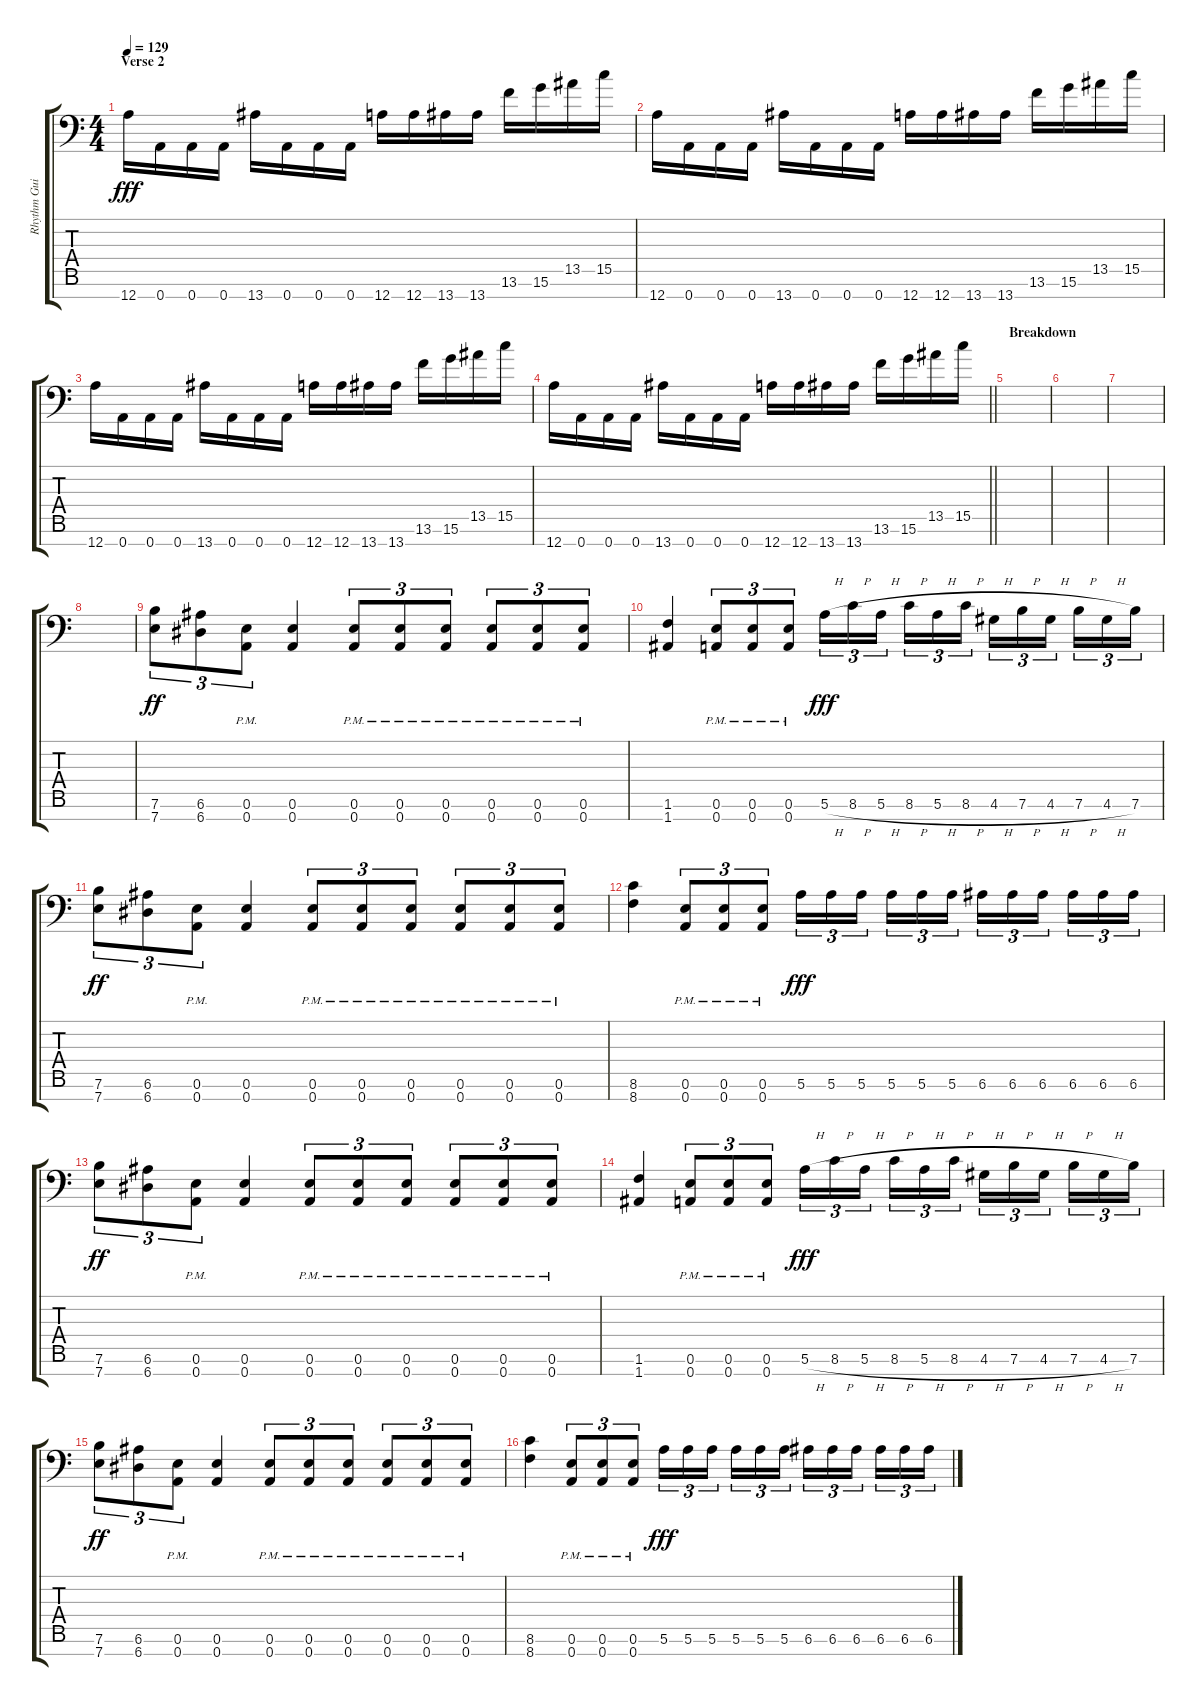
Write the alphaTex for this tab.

\track ("Rhythm Guitar 2" "Rhythm Gui") {instrument overdrivenguitar}
\staff {score tabs}
\tuning (E4 B3 G3 D3 A2 E2 A1) {hide}
\ts (4 4)
\section ("" "Verse 2")
\tempo 129
\clef f4
\ks c
12.7.16{dy fff} 0.7.16 0.7.16 0.7.16 13.7.16 0.7.16 0.7.16 0.7.16 12.7.16 12.7.16 13.7.16 13.7.16 13.6.16 15.6.16 13.5.16 15.5.16 |
12.7.16 0.7.16 0.7.16 0.7.16 13.7.16 0.7.16 0.7.16 0.7.16 12.7.16 12.7.16 13.7.16 13.7.16 13.6.16 15.6.16 13.5.16 15.5.16 |
12.7.16 0.7.16 0.7.16 0.7.16 13.7.16 0.7.16 0.7.16 0.7.16 12.7.16 12.7.16 13.7.16 13.7.16 13.6.16 15.6.16 13.5.16 15.5.16 |
\barLineRight lightlight
12.7.16 0.7.16 0.7.16 0.7.16 13.7.16 0.7.16 0.7.16 0.7.16 12.7.16 12.7.16 13.7.16 13.7.16 13.6.16 15.6.16 13.5.16 15.5.16 |
\section ("" "Breakdown")
|
|
|
|
(7.6 7.7).8{tu (3 2) dy ff} (6.6 6.7).8{tu (3 2)} (0.6{pm} 0.7{pm}).8{tu (3 2)} (0.6 0.7).4 (0.6{pm} 0.7{pm}).8{tu (3 2)} (0.6{pm} 0.7{pm}).8{tu (3 2)} (0.6{pm} 0.7{pm}).8{tu (3 2)} (0.6{pm} 0.7{pm}).8{tu (3 2)} (0.6{pm} 0.7{pm}).8{tu (3 2)} (0.6{pm} 0.7{pm}).8{tu (3 2)} |
(1.6 1.7).4 (0.6{pm} 0.7{pm}).8{tu (3 2)} (0.6{pm} 0.7{pm}).8{tu (3 2)} (0.6{pm} 0.7{pm}).8{tu (3 2)} 5.6{h}.16{tu (3 2) dy fff} 8.6{h}.16{tu (3 2)} 5.6{h}.16{tu (3 2) beam splitsecondary} 8.6{h}.16{tu (3 2)} 5.6{h}.16{tu (3 2)} 8.6{h}.16{tu (3 2)} 4.6{h}.16{tu (3 2)} 7.6{h}.16{tu (3 2)} 4.6{h}.16{tu (3 2) beam splitsecondary} 7.6{h}.16{tu (3 2)} 4.6{h}.16{tu (3 2)} 7.6.16{tu (3 2)} |
(7.6 7.7).8{tu (3 2) dy ff} (6.6 6.7).8{tu (3 2)} (0.6{pm} 0.7{pm}).8{tu (3 2)} (0.6 0.7).4 (0.6{pm} 0.7{pm}).8{tu (3 2)} (0.6{pm} 0.7{pm}).8{tu (3 2)} (0.6{pm} 0.7{pm}).8{tu (3 2)} (0.6{pm} 0.7{pm}).8{tu (3 2)} (0.6{pm} 0.7{pm}).8{tu (3 2)} (0.6{pm} 0.7{pm}).8{tu (3 2)} |
(8.6 8.7).4 (0.6{pm} 0.7{pm}).8{tu (3 2)} (0.6{pm} 0.7{pm}).8{tu (3 2)} (0.6{pm} 0.7{pm}).8{tu (3 2)} 5.6.16{tu (3 2) dy fff} 5.6.16{tu (3 2)} 5.6.16{tu (3 2) beam splitsecondary} 5.6.16{tu (3 2)} 5.6.16{tu (3 2)} 5.6.16{tu (3 2)} 6.6.16{tu (3 2)} 6.6.16{tu (3 2)} 6.6.16{tu (3 2) beam splitsecondary} 6.6.16{tu (3 2)} 6.6.16{tu (3 2)} 6.6.16{tu (3 2)} |
(7.6 7.7).8{tu (3 2) dy ff} (6.6 6.7).8{tu (3 2)} (0.6{pm} 0.7{pm}).8{tu (3 2)} (0.6 0.7).4 (0.6{pm} 0.7{pm}).8{tu (3 2)} (0.6{pm} 0.7{pm}).8{tu (3 2)} (0.6{pm} 0.7{pm}).8{tu (3 2)} (0.6{pm} 0.7{pm}).8{tu (3 2)} (0.6{pm} 0.7{pm}).8{tu (3 2)} (0.6{pm} 0.7{pm}).8{tu (3 2)} |
(1.6 1.7).4 (0.6{pm} 0.7{pm}).8{tu (3 2)} (0.6{pm} 0.7{pm}).8{tu (3 2)} (0.6{pm} 0.7{pm}).8{tu (3 2)} 5.6{h}.16{tu (3 2) dy fff} 8.6{h}.16{tu (3 2)} 5.6{h}.16{tu (3 2) beam splitsecondary} 8.6{h}.16{tu (3 2)} 5.6{h}.16{tu (3 2)} 8.6{h}.16{tu (3 2)} 4.6{h}.16{tu (3 2)} 7.6{h}.16{tu (3 2)} 4.6{h}.16{tu (3 2) beam splitsecondary} 7.6{h}.16{tu (3 2)} 4.6{h}.16{tu (3 2)} 7.6.16{tu (3 2)} |
(7.6 7.7).8{tu (3 2) dy ff} (6.6 6.7).8{tu (3 2)} (0.6{pm} 0.7{pm}).8{tu (3 2)} (0.6 0.7).4 (0.6{pm} 0.7{pm}).8{tu (3 2)} (0.6{pm} 0.7{pm}).8{tu (3 2)} (0.6{pm} 0.7{pm}).8{tu (3 2)} (0.6{pm} 0.7{pm}).8{tu (3 2)} (0.6{pm} 0.7{pm}).8{tu (3 2)} (0.6{pm} 0.7{pm}).8{tu (3 2)} |
(8.6 8.7).4 (0.6{pm} 0.7{pm}).8{tu (3 2)} (0.6{pm} 0.7{pm}).8{tu (3 2)} (0.6{pm} 0.7{pm}).8{tu (3 2)} 5.6.16{tu (3 2) dy fff} 5.6.16{tu (3 2)} 5.6.16{tu (3 2) beam splitsecondary} 5.6.16{tu (3 2)} 5.6.16{tu (3 2)} 5.6.16{tu (3 2)} 6.6.16{tu (3 2)} 6.6.16{tu (3 2)} 6.6.16{tu (3 2) beam splitsecondary} 6.6.16{tu (3 2)} 6.6.16{tu (3 2)} 6.6.16{tu (3 2)}
